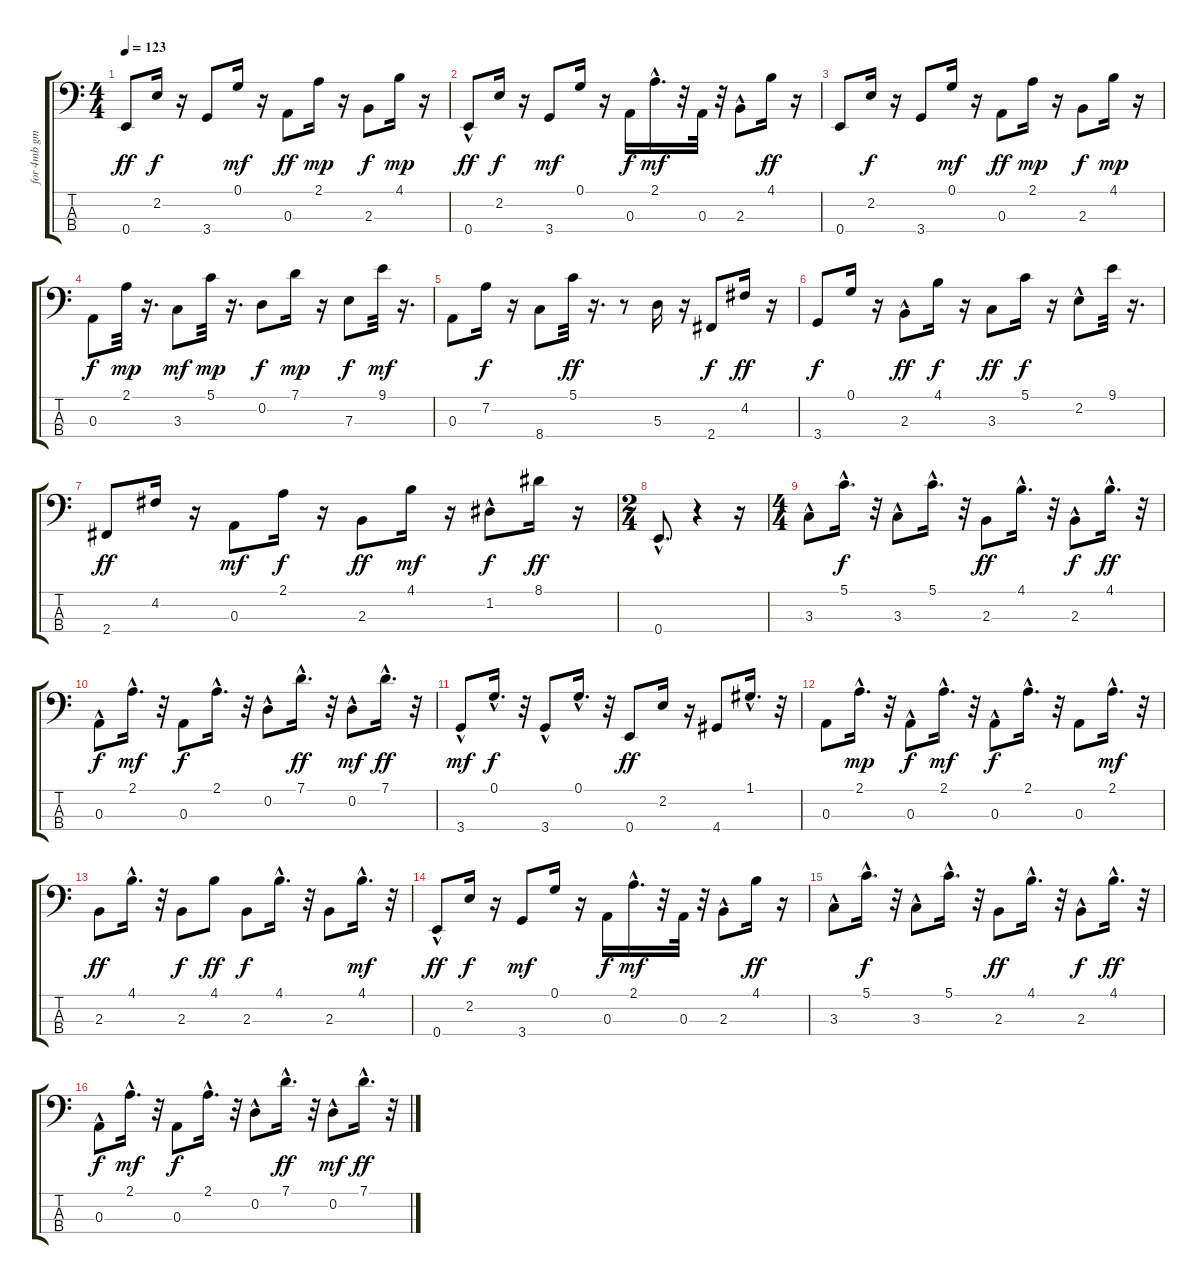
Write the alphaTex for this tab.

\track ("for 4mb gm" "for 4mb gm") {instrument electricbassfinger}
\staff {score tabs}
\tuning (G2 D2 A1 E1) {hide}
\ts (4 4)
\tempo 123
\clef f4
\ks c
0.4.8{dy ff} 2.2.16{dy f} r.16 3.4.8 0.1.16{dy mf} r.16 0.3.8{dy ff} 2.1.16{dy mp} r.16 2.3.8{dy f} 4.1.16{dy mp} r.16 |
0.4{hac}.8{dy ff} 2.2.16{dy f} r.16 3.4.8{dy mf} 0.1.16 r.16 0.3.16{dy f} 2.1{hac}.16{d dy mf} r.32 0.3.32 r.32 2.3{hac}.8 4.1.16{dy ff} r.16 |
0.4.8 2.2.16{dy f} r.16 3.4.8 0.1.16{dy mf} r.16 0.3.8{dy ff} 2.1.16{dy mp} r.16 2.3.8{dy f} 4.1.16{dy mp} r.16 |
0.3.8{dy f} 2.1.32{dy mp} r.16{d} 3.3.8{dy mf} 5.1.32{dy mp} r.16{d} 0.2.8{dy f} 7.1.16{dy mp} r.16 7.3.8{dy f} 9.1.32{dy mf} r.16{d} |
0.3.8 7.2.16{dy f} r.16 8.4.8 5.1.32{dy ff} r.16{d} r.8 5.3.16 r.16 2.4.8{dy f} 4.2.16{dy ff} r.16 |
3.4.8{dy f} 0.1.16 r.16 2.3{hac}.8{dy ff} 4.1.16{dy f} r.16 3.3.8{dy ff} 5.1.16{dy f} r.16 2.2{hac}.8 9.1.32 r.16{d} |
2.4.8{dy ff} 4.2.16 r.16 0.3.8{dy mf} 2.1.16{dy f} r.16 2.3.8{dy ff} 4.1.16{dy mf} r.16 1.2{hac}.8{dy f} 8.1.16{dy ff} r.16 |
\ts (2 4)
0.4{hac}.8{d} r.4 r.16 |
\ts (4 4)
3.3{hac}.8 5.1{hac}.16{d dy f} r.32 3.3{hac}.8 5.1{hac}.16{d} r.32 2.3.8{dy ff} 4.1{hac}.16{d} r.32 2.3{hac}.8{dy f} 4.1{hac}.16{d dy ff} r.32 |
0.3{hac}.8{dy f} 2.1{hac}.16{d dy mf} r.32 0.3.8{dy f} 2.1{hac}.16{d} r.32 0.2{hac}.8 7.1{hac}.16{d dy ff} r.32 0.2{hac}.8{dy mf} 7.1{hac}.16{d dy ff} r.32 |
3.4{hac}.8{dy mf} 0.1{hac}.16{d dy f} r.32 3.4{hac}.8 0.1{hac}.16{d} r.32 0.4.8{dy ff} 2.2.16 r.16 4.4.8 1.1{hac}.16{d} r.32 |
0.3.8 2.1{hac}.16{d dy mp} r.32 0.3{hac}.8{dy f} 2.1{hac}.16{d dy mf} r.32 0.3{hac}.8{dy f} 2.1{hac}.16{d} r.32 0.3.8 2.1{hac}.16{d dy mf} r.32 |
2.3.8{dy ff} 4.1{hac}.16{d} r.32 2.3.8{dy f} 4.1.8{dy ff} 2.3.8{dy f} 4.1{hac}.16{d} r.32 2.3.8 4.1{hac}.16{d dy mf} r.32 |
0.4{hac}.8{dy ff} 2.2.16{dy f} r.16 3.4.8{dy mf} 0.1.16 r.16 0.3.16{dy f} 2.1{hac}.16{d dy mf} r.32 0.3.32 r.32 2.3{hac}.8 4.1.16{dy ff} r.16 |
3.3{hac}.8 5.1{hac}.16{d dy f} r.32 3.3{hac}.8 5.1{hac}.16{d} r.32 2.3.8{dy ff} 4.1{hac}.16{d} r.32 2.3{hac}.8{dy f} 4.1{hac}.16{d dy ff} r.32 |
0.3{hac}.8{dy f} 2.1{hac}.16{d dy mf} r.32 0.3.8{dy f} 2.1{hac}.16{d} r.32 0.2{hac}.8 7.1{hac}.16{d dy ff} r.32 0.2{hac}.8{dy mf} 7.1{hac}.16{d dy ff} r.32
